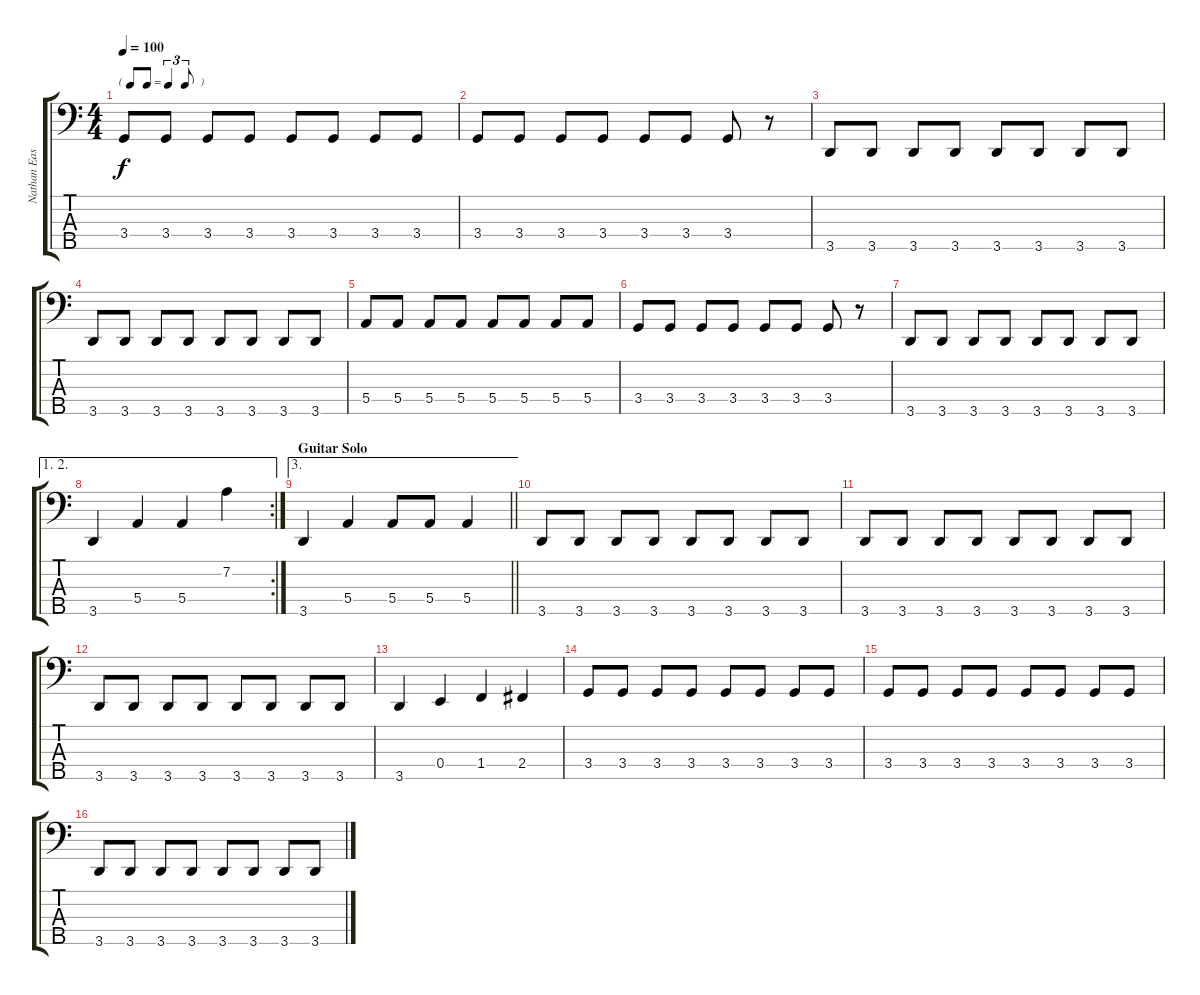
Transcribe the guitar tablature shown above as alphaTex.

\track ("Nathan East Bass" "Nathan Eas") {instrument electricbasspick}
\staff {score tabs}
\tuning (G2 D2 A1 E1 B0) {hide}
\ts (4 4)
\tf triplet8th
\tempo 100
\clef f4
\ks c
3.4.8{dy f} 3.4.8 3.4.8 3.4.8 3.4.8 3.4.8 3.4.8 3.4.8 |
3.4.8 3.4.8 3.4.8 3.4.8 3.4.8 3.4.8 3.4.8 r.8 |
3.5.8 3.5.8 3.5.8 3.5.8 3.5.8 3.5.8 3.5.8 3.5.8 |
3.5.8 3.5.8 3.5.8 3.5.8 3.5.8 3.5.8 3.5.8 3.5.8 |
5.4.8 5.4.8 5.4.8 5.4.8 5.4.8 5.4.8 5.4.8 5.4.8 |
3.4.8 3.4.8 3.4.8 3.4.8 3.4.8 3.4.8 3.4.8 r.8 |
3.5.8 3.5.8 3.5.8 3.5.8 3.5.8 3.5.8 3.5.8 3.5.8 |
\ae (1 2)
\rc 2
3.5.4 5.4.4 5.4.4 7.2.4 |
\ae 3
\section ("" "Guitar Solo")
\barLineRight lightlight
3.5.4 5.4.4 5.4.8 5.4.8 5.4.4 |
3.5.8 3.5.8 3.5.8 3.5.8 3.5.8 3.5.8 3.5.8 3.5.8 |
3.5.8 3.5.8 3.5.8 3.5.8 3.5.8 3.5.8 3.5.8 3.5.8 |
3.5.8 3.5.8 3.5.8 3.5.8 3.5.8 3.5.8 3.5.8 3.5.8 |
3.5.4 0.4.4 1.4.4 2.4.4 |
3.4.8 3.4.8 3.4.8 3.4.8 3.4.8 3.4.8 3.4.8 3.4.8 |
3.4.8 3.4.8 3.4.8 3.4.8 3.4.8 3.4.8 3.4.8 3.4.8 |
3.5.8 3.5.8 3.5.8 3.5.8 3.5.8 3.5.8 3.5.8 3.5.8
